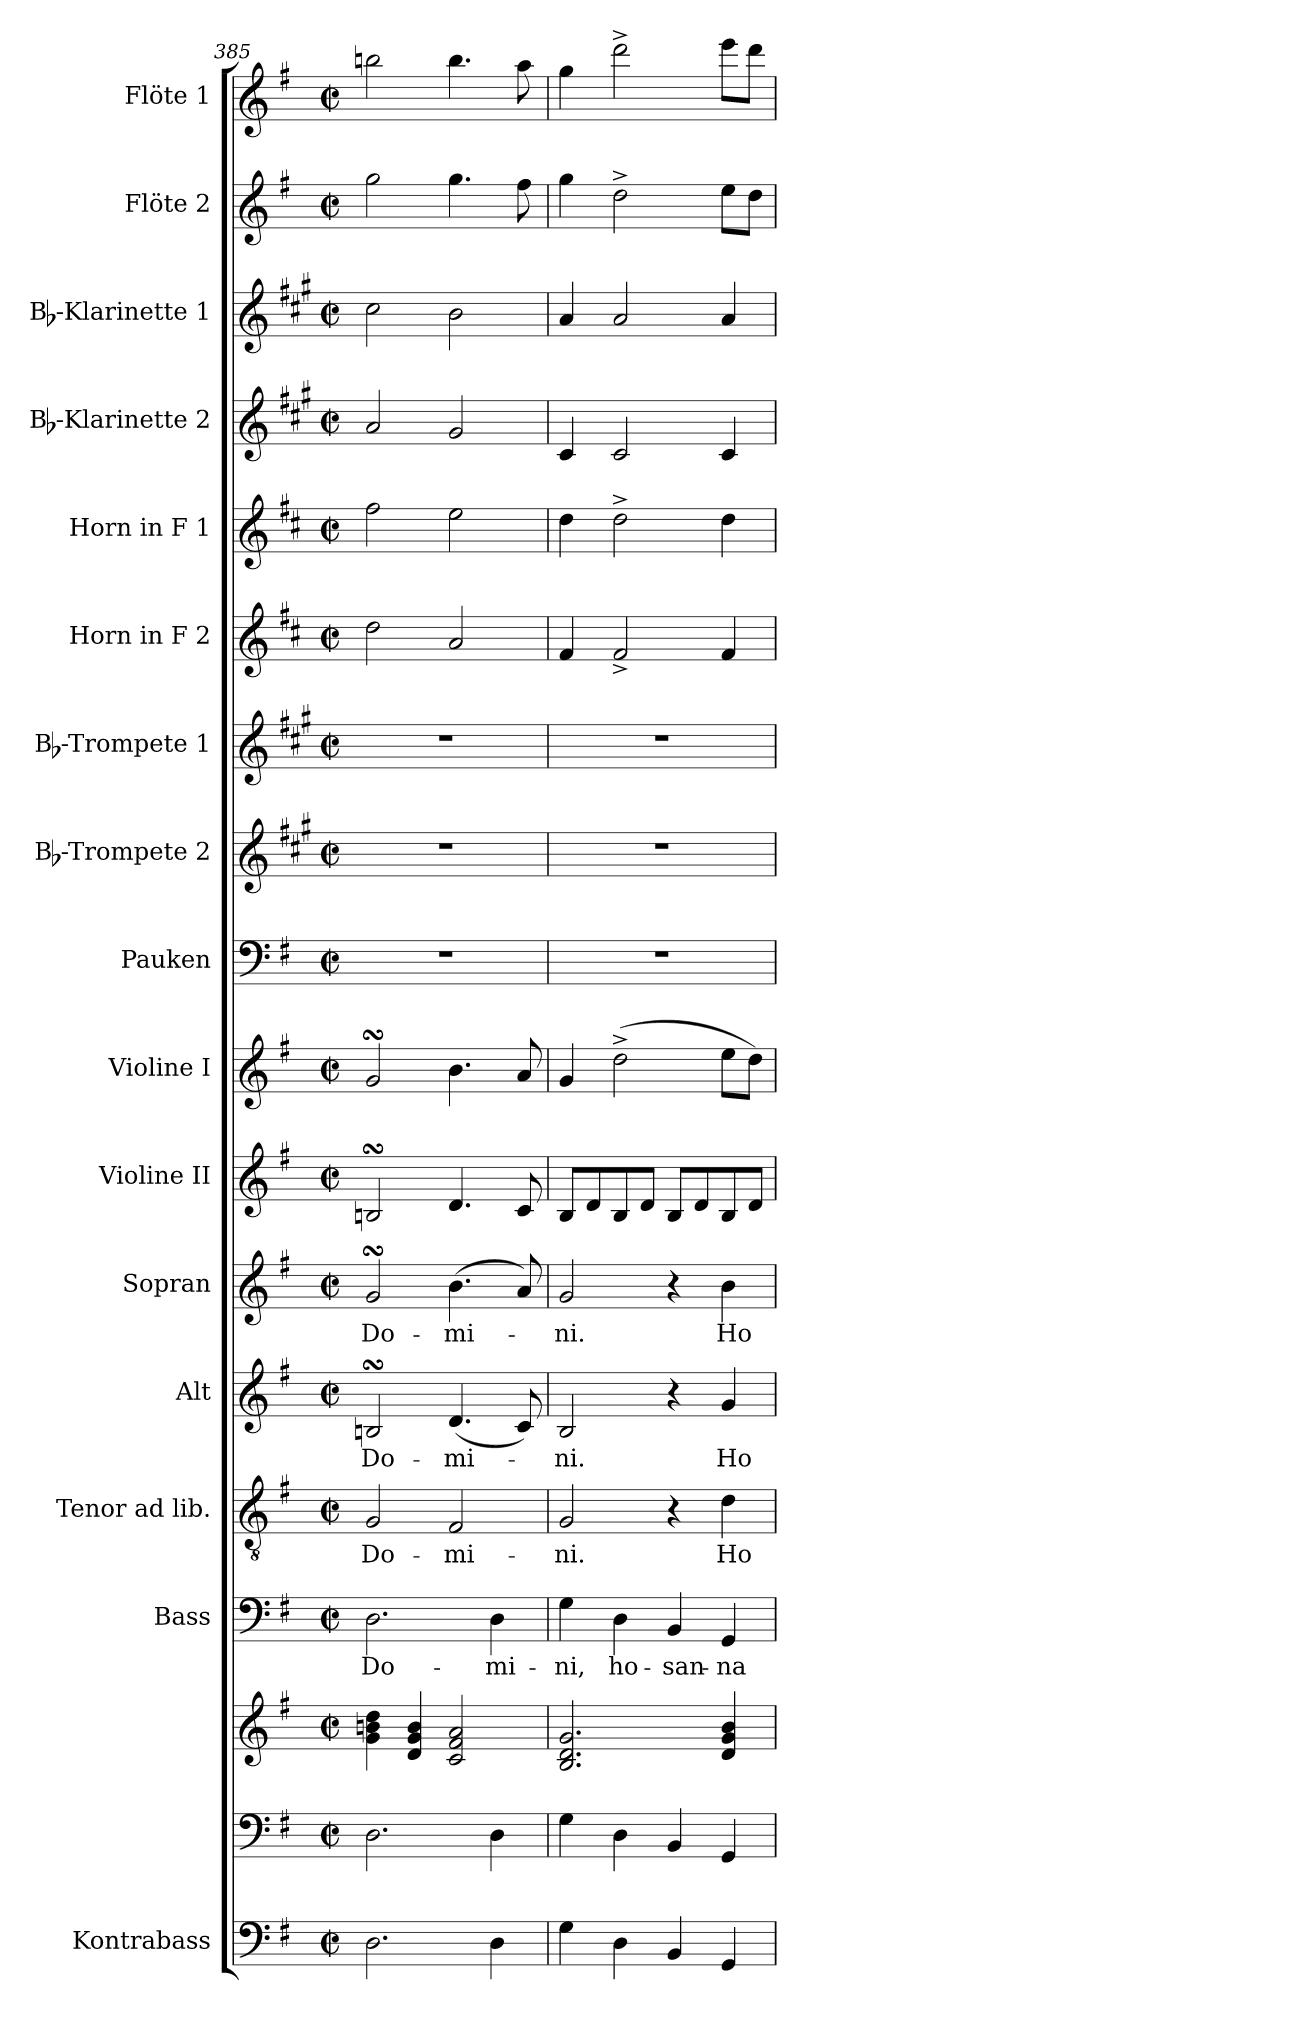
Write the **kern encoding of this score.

**kern	**kern	**kern	**kern	**text	**kern	**text	**kern	**text	**kern	**text	**kern	**kern	**kern	**kern	**kern	**kern	**kern	**kern	**kern	**kern	**kern
*part17	*part16	*part16	*part15	*part15	*part14	*part14	*part13	*part13	*part12	*part12	*part11	*part10	*part9	*part8	*part7	*part6	*part5	*part4	*part3	*part2	*part1
*staff18	*staff17	*staff16	*staff15	*staff15	*staff14	*staff14	*staff13	*staff13	*staff12	*staff12	*staff11	*staff10	*staff9	*staff8	*staff7	*staff6	*staff5	*staff4	*staff3	*staff2	*staff1
*I"Kontrabass	*	*	*I"Bass	*	*I"Tenor ad lib.	*	*I"Alt	*	*I"Sopran	*	*I"Violine II	*I"Violine I	*I"Pauken	*I"Bb-Trompete 2	*I"Bb-Trompete 1	*I"Horn in F 2	*I"Horn in F 1	*I"Bb-Klarinette 2	*I"Bb-Klarinette 1	*I"Flöte 2	*I"Flöte 1
*I'Kb.	*	*	*I'B.	*	*I'T.	*	*I'A.	*	*I'S.	*	*I'Vl. II	*I'Vl. I	*I'Pk.	*I'Bb Trp. 2	*I'Bb Trp. 1	*	*	*I'Bb Kl. 2	*I'Bb Kl. 1	*I'Fl. 2	*I'Fl. 1
*clefF4	*clefF4	*clefG2	*clefF4	*	*clefGv2	*	*clefG2	*	*clefG2	*	*clefG2	*clefG2	*clefF4	*clefG2	*clefG2	*clefG2	*clefG2	*clefG2	*clefG2	*clefG2	*clefG2
*ITrd7c12	*	*	*	*	*	*	*	*	*	*	*	*	*	*ITrd1c2	*ITrd1c2	*ITrd4c7	*ITrd4c7	*ITrd1c2	*ITrd1c2	*	*
*k[f#]	*k[f#]	*k[f#]	*k[f#]	*	*k[f#]	*	*k[f#]	*	*k[f#]	*	*k[f#]	*k[f#]	*k[f#]	*k[f#]	*k[f#]	*k[f#]	*k[f#]	*k[f#]	*k[f#]	*k[f#]	*k[f#]
*G:	*G:	*G:	*G:	*	*G:	*	*G:	*	*G:	*	*G:	*G:	*G:	*G:	*G:	*G:	*G:	*G:	*G:	*G:	*G:
*M2/2	*M2/2	*M2/2	*M2/2	*	*M2/2	*	*M2/2	*	*M2/2	*	*M2/2	*M2/2	*M2/2	*M2/2	*M2/2	*M2/2	*M2/2	*M2/2	*M2/2	*M2/2	*M2/2
*met(c|)	*met(c|)	*met(c|)	*met(c|)	*	*met(c|)	*	*met(c|)	*	*met(c|)	*	*met(c|)	*met(c|)	*met(c|)	*met(c|)	*met(c|)	*met(c|)	*met(c|)	*met(c|)	*met(c|)	*met(c|)	*met(c|)
=385	=385	=385	=385	=385	=385	=385	=385	=385	=385	=385	=385	=385	=385	=385	=385	=385	=385	=385	=385	=385	=385
!	!	!	!	!LO:LY:b	!	!LO:LY:b	!	!LO:LY:b	!	!LO:LY:b	!	!	!	!	!	!	!	!	!	!	!
2.DD\	2.D\	4g\ 4bn\ 4dd\	2.D\	Do-	2G/	Do-	2BnsSsS/	Do-	2gsSSs/	Do-	2BnsSsS/	2gsSSs/	1r	1r	1r	2g\	2b\	2g/	2b\	2gg\	2bbn\
.	.	4d/ 4g/ 4b/	.	.	.	.	.	.	.	.	.	.	.	.	.	.	.	.	.	.	.
!	!	!	!	!	!	!LO:LY:b	!	!LO:LY:b	!	!LO:LY:b	!	!	!	!	!	!	!	!	!	!	!
.	.	2c/ 2f#/ 2a/	.	.	2F#/	-mi-	(<4.d/	-mi-	(>4.b\	-mi-	4.d/	4.b\	.	.	.	2d/	2a\	2f#/	2a\	4.gg\	4.bb\
!	!	!	!	!LO:LY:b	!	!	!	!	!	!	!	!	!	!	!	!	!	!	!	!	!
4DD\	4D\	.	4D\	-mi-	.	.	.	.	.	.	.	.	.	.	.	.	.	.	.	.	.
.	.	.	.	.	.	.	8c/)	.	8a/)	.	8c/	8a/	.	.	.	.	.	.	.	8ff#\	8aa\
=386	=386	=386	=386	=386	=386	=386	=386	=386	=386	=386	=386	=386	=386	=386	=386	=386	=386	=386	=386	=386	=386
!	!	!	!	!LO:LY:b	!	!LO:LY:b	!	!LO:LY:b	!	!LO:LY:b	!	!	!	!	!	!	!	!	!	!	!
4GG\	4G\	2.B/ 2.d/ 2.g/	4G\	-ni,	2G/	-ni.	2B/	-ni.	2g/	-ni.	8B/L	4g/	1r	1r	1r	4B/	4g\	4B/	4g/	4gg\	4gg\
.	.	.	.	.	.	.	.	.	.	.	8d/	.	.	.	.	.	.	.	.	.	.
!	!	!	!	!LO:LY:b	!	!	!	!	!	!	!	!	!	!	!	!	!	!	!	!	!
4DD\	4D\	.	4D\	ho-	.	.	.	.	.	.	8B/	(>2dd^>\	.	.	.	2B^</	2g^>\	2B/	2g/	2dd^>\	2ddd^>\
.	.	.	.	.	.	.	.	.	.	.	8d/J	.	.	.	.	.	.	.	.	.	.
!	!	!	!	!LO:LY:b	!	!	!	!	!	!	!	!	!	!	!	!	!	!	!	!	!
4BBB/	4BB/	.	4BB/	-san-	4r	.	4r	.	4r	.	8B/L	.	.	.	.	.	.	.	.	.	.
.	.	.	.	.	.	.	.	.	.	.	8d/	.	.	.	.	.	.	.	.	.	.
!	!	!	!	!LO:LY:b	!	!LO:LY:b	!	!LO:LY:b	!	!LO:LY:b	!	!	!	!	!	!	!	!	!	!	!
4GGG/	4GG/	4d/ 4g/ 4b/	4GG/	-na	4d\	Ho-	4g/	Ho-	4b\	Ho-	8B/	8ee\L	.	.	.	4B/	4g\	4B/	4g/	8ee\L	8eee\L
.	.	.	.	.	.	.	.	.	.	.	8d/J	8dd\J)	.	.	.	.	.	.	.	8dd\J	8ddd\J
=	=	=	=	=	=	=	=	=	=	=	=	=	=	=	=	=	=	=	=	=	=
*-	*-	*-	*-	*-	*-	*-	*-	*-	*-	*-	*-	*-	*-	*-	*-	*-	*-	*-	*-	*-	*-
